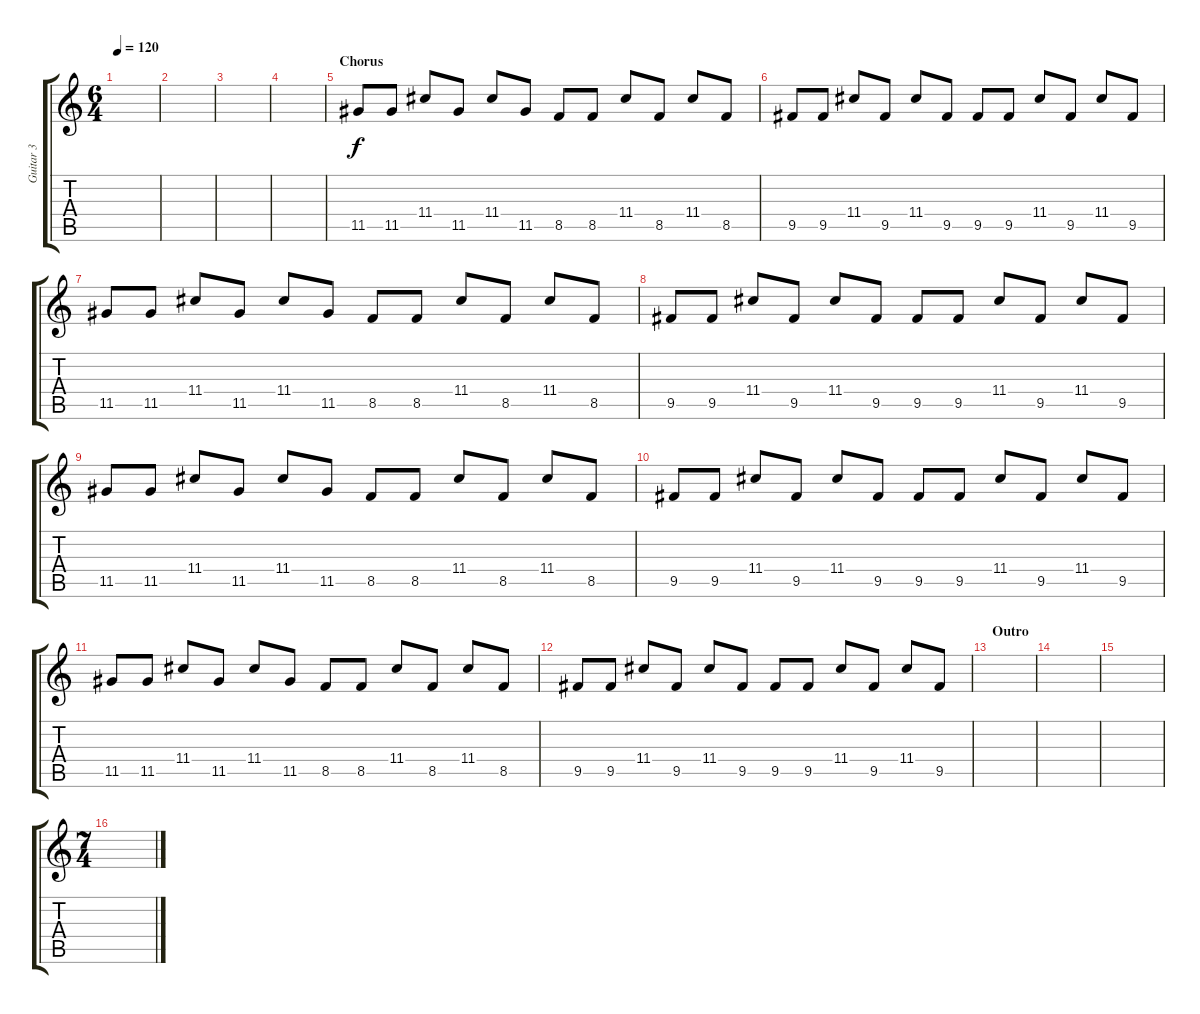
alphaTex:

\track ("Guitar 3" "Guitar 3") {instrument acousticguitarsteel}
\staff {score tabs}
\tuning (E4 B3 G3 D3 A2 E2) {hide}
\ts (6 4)
\tempo 120
\clef g2
\ks c
|
|
|
|
\section ("" "Chorus")
11.5.8 11.5.8 11.4.8 11.5.8 11.4.8 11.5.8 8.5.8 8.5.8 11.4.8 8.5.8 11.4.8 8.5.8 |
9.5.8 9.5.8 11.4.8 9.5.8 11.4.8 9.5.8 9.5.8 9.5.8 11.4.8 9.5.8 11.4.8 9.5.8 |
11.5.8 11.5.8 11.4.8 11.5.8 11.4.8 11.5.8 8.5.8 8.5.8 11.4.8 8.5.8 11.4.8 8.5.8 |
9.5.8 9.5.8 11.4.8 9.5.8 11.4.8 9.5.8 9.5.8 9.5.8 11.4.8 9.5.8 11.4.8 9.5.8 |
11.5.8 11.5.8 11.4.8 11.5.8 11.4.8 11.5.8 8.5.8 8.5.8 11.4.8 8.5.8 11.4.8 8.5.8 |
9.5.8 9.5.8 11.4.8 9.5.8 11.4.8 9.5.8 9.5.8 9.5.8 11.4.8 9.5.8 11.4.8 9.5.8 |
11.5.8 11.5.8 11.4.8 11.5.8 11.4.8 11.5.8 8.5.8 8.5.8 11.4.8 8.5.8 11.4.8 8.5.8 |
9.5.8 9.5.8 11.4.8 9.5.8 11.4.8 9.5.8 9.5.8 9.5.8 11.4.8 9.5.8 11.4.8 9.5.8 |
\section ("" "Outro")
|
|
|
\ts (7 4)
